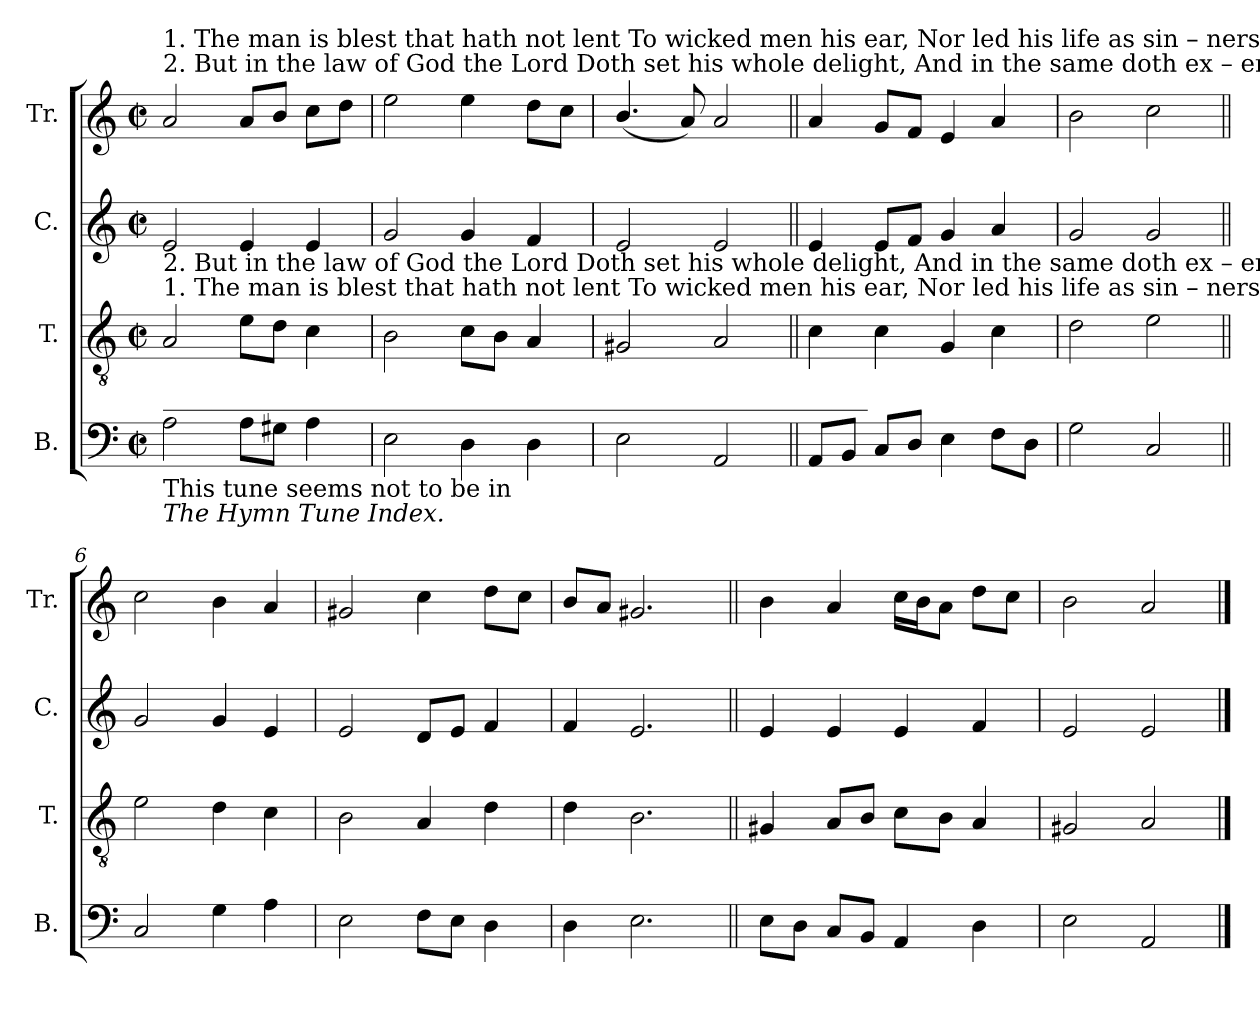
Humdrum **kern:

**kern	**kern	**kern	**kern
*part4	*part3	*part2	*part1
*staff4	*staff3	*staff2	*staff1
*I"B.	*I"T.	*I"C.	*I"Tr.
*I'B.	*I'T.	*I'C.	*I'Tr.
*clefF4	*clefGv2	*clefG2	*clefG2
*k[]	*k[]	*k[]	*k[]
*M2/2	*M2/2	*M2/2	*M2/2
*met(c|)	*met(c|)	*met(c|)	*met(c|)
*MM80	*MM80	*MM80	*MM80
=1	=1	=1	=1
!	!	!	!LO:TX:a:t=2. But   in     the    law    of    God   the   Lord  Doth set his whole delight,  And in the same doth  ex – er –cise      Him – self  both   day  and   night.
!	!	!	!LO:TX:a:t=1. The  man  is     blest  that  hath   not    lent    To    wicked  men  his ear,  Nor led his life  as   sin  –  ners   do,      Nor    sat   in       scorner's   chair&colon;
!	!LO:TX:a:t=1. The  man  is     blest  that  hath   not    lent    To    wicked  men  his ear,  Nor led his life  as   sin  –  ners   do,      Nor    sat   in       scorner's   chair&colon;	!	!
!	!LO:TX:a:t=2. But   in     the    law    of    God   the   Lord  Doth set his whole delight,  And in the same doth  ex – er –cise      Him – self  both   day  and   night.	!	!
!LO:TX:a:t=__________________________________________________________	!	!	!
!LO:TX:b:t=This tune seems not to be in	!	!	!
!LO:TX:b:i:t=The Hymn Tune Index.	!	!	!
2A!\	2A!/	2e!/	2a!/
8A!\L	8e!\L	4e!/	8a!/L
8G#X!\J	8d!\J	.	8b!/J
4A!\	4c!\	4e!/	8cc!\L
.	.	.	8dd!\J
=2	=2	=2	=2
2E!\	2B!\	2g!/	2ee!\
4D!\	8c!\L	4g!/	4ee!\
.	8B!\J	.	.
4D!\	4A!/	4f!/	8dd!\L
.	.	.	8cc!\J
=3	=3	=3	=3
2E!\	2G#X!/	2e!/	(4.b!/
.	.	.	8a!/)
2AA!/	2A!/	2e!/	2a!/
=4||	=4||	=4||	=4||
8AA!/L	4c!\	4e!/	4a!/
8BB!/J	.	.	.
8C!/L	4c!\	8e!/L	8g!/L
8D!/J	.	8f!/J	8f!/J
4E!\	4G!/	4g!/	4e!/
8F!\L	4c!\	4a!/	4a!/
8D!\J	.	.	.
=5	=5	=5	=5
2G!\	2d!\	2g!/	2b!\
2C!/	2e!\	2g!/	2cc!\
=6||	=6||	=6||	=6||
2C!/	2e!\	2g!/	2cc!\
4G!\	4d!\	4g!/	4b!\
4A!\	4c!\	4e!/	4a!/
=7	=7	=7	=7
2E!\	2B!\	2e!/	2g#X!/
8F!\L	4A!/	8d!/L	4cc!\
8E!\J	.	8e!/J	.
4D!\	4d!\	4f!/	8dd!\L
.	.	.	8cc!\J
=8	=8	=8	=8
4D!\	4d!\	4f!/	8b!/L
.	.	.	8a!/J
2.E!\	2.B!\	2.e!/	2.g#X!/
=9||	=9||	=9||	=9||
8E!\L	4G#X!/	4e!/	4b!\
8D!\J	.	.	.
8C!/L	8A!/L	4e!/	4a!/
8BB!/J	8B!/J	.	.
4AA!/	8c!\L	4e!/	16cc!\LL
.	.	.	16b!\J
.	8B!\J	.	8a!\J
4D!\	4A!/	4f!/	8dd!\L
.	.	.	8cc!\J
=10	=10	=10	=10
2E!\	2G#X!/	2e!/	2b!\
2AA!/	2A!/	2e!/	2a!/
==	==	==	==
*-	*-	*-	*-
